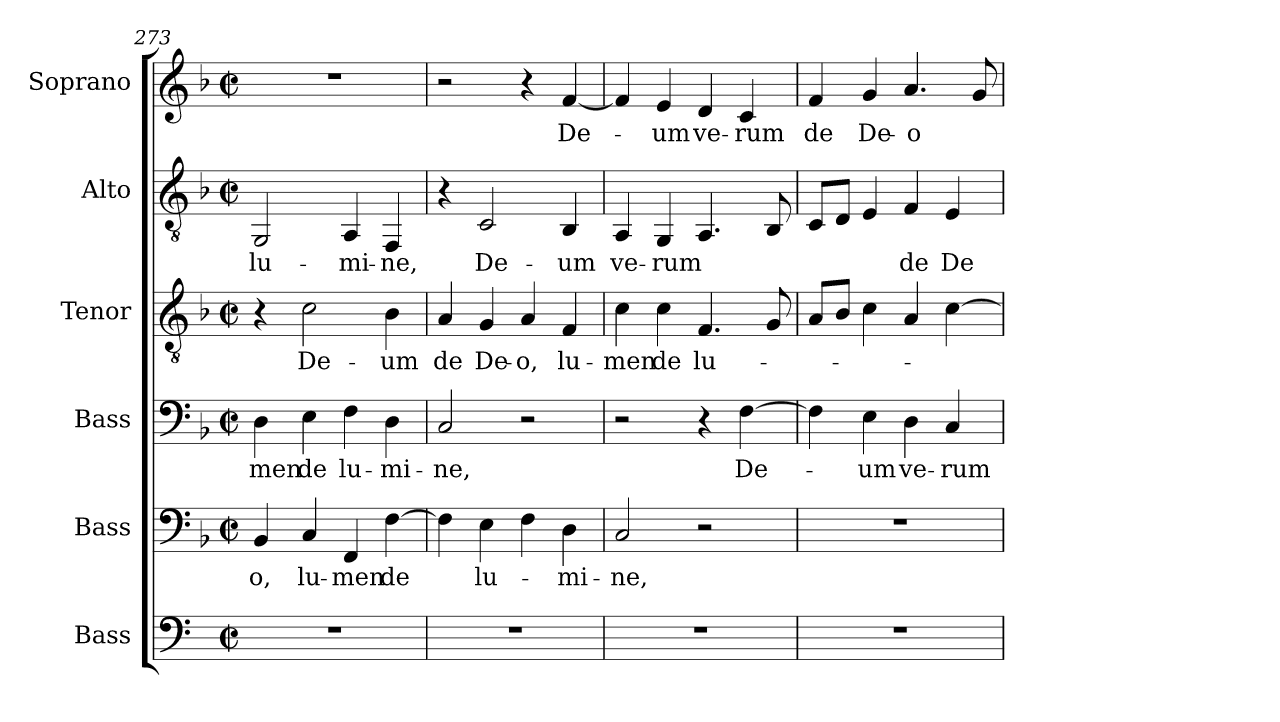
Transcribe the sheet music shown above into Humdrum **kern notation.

**kern	**kern	**text	**kern	**text	**kern	**text	**kern	**text	**kern	**text
*part6	*part5	*part5	*part4	*part4	*part3	*part3	*part2	*part2	*part1	*part1
*staff6	*staff5	*staff5	*staff4	*staff4	*staff3	*staff3	*staff2	*staff2	*staff1	*staff1
*I"Bass	*I"Bass	*	*I"Bass	*	*I"Tenor	*	*I"Alto	*	*I"Soprano	*
*I'B.	*I'B.	*	*I'B.	*	*I'T.	*	*I'A.	*	*I'S.	*
!!LO:PB:g=z
*clefF4	*clefF4	*	*clefF4	*	*clefGv2	*	*clefGv2	*	*clefG2	*
*	*	*	*	*	*ITrd7c12	*	*	*	*	*
*k[]	*k[b-]	*	*k[b-]	*	*k[b-]	*	*k[b-]	*	*k[b-]	*
*C:	*F:	*	*F:	*	*F:	*	*F:	*	*F:	*
*M2/2	*M2/2	*	*M2/2	*	*M2/2	*	*M2/2	*	*M2/2	*
*met(c|)	*met(c|)	*	*met(c|)	*	*met(c|)	*	*met(c|)	*	*met(c|)	*
=273	=273	=273	=273	=273	=273	=273	=273	=273	=273	=273
!	!	!LO:LY:b:color=#000000	!	!	!	!	!	!	!	!
!	!	!	!	!LO:LY:b:color=#000000	!	!	!	!	!	!
!	!	!	!	!	!	!	!	!LO:LY:b:color=#000000	!	!
1r	4BB-i/	-o,	4Di\	-men	4r	.	2GGi/	lu-	1r	.
!	!	!LO:LY:b:color=#000000	!	!	!	!	!	!	!	!
!	!	!	!	!LO:LY:b:color=#000000	!	!	!	!	!	!
!	!	!	!	!	!	!LO:LY:b:color=#000000	!	!	!	!
.	4Ci/	lu-	4Ei\	de	2Ci\	De-	.	.	.	.
!	!	!LO:LY:b:color=#000000	!	!	!	!	!	!	!	!
!	!	!	!	!LO:LY:b:color=#000000	!	!	!	!	!	!
!	!	!	!	!	!	!	!	!LO:LY:b:color=#000000	!	!
.	4FFi/	-men	4Fi\	lu-	.	.	4AAi/	-mi-	.	.
!	!	!LO:LY:b:color=#000000	!	!	!	!	!	!	!	!
!	!	!	!	!LO:LY:b:color=#000000	!	!	!	!	!	!
!	!	!	!	!	!	!LO:LY:b:color=#000000	!	!	!	!
!	!	!	!	!	!	!	!	!LO:LY:b:color=#000000	!	!
.	[4Fi\	de	4Di\	-mi-	4BB-i\	-um	4FFi/	-ne,	.	.
=274	=274	=274	=274	=274	=274	=274	=274	=274	=274	=274
!	!	!	!	!LO:LY:b:color=#000000	!	!	!	!	!	!
!	!	!	!	!	!	!LO:LY:b:color=#000000	!	!	!	!
1r	4Fi\]	.	2Ci/	-ne,	4AAi/	de	4r	.	2r	.
!	!	!LO:LY:b:color=#000000	!	!	!	!	!	!	!	!
!	!	!	!	!	!	!LO:LY:b:color=#000000	!	!	!	!
!	!	!	!	!	!	!	!	!LO:LY:b:color=#000000	!	!
.	4Ei\	lu-	.	.	4GGi/	De-	2Ci/	De-	.	.
!	!	!	!	!	!	!LO:LY:b:color=#000000	!	!	!	!
.	4Fi\	.	2r	.	4AAi/	-o,	.	.	4r	.
!	!	!LO:LY:b:color=#000000	!	!	!	!	!	!	!	!
!	!	!	!	!	!	!LO:LY:b:color=#000000	!	!	!	!
!	!	!	!	!	!	!	!	!LO:LY:b:color=#000000	!	!
!	!	!	!	!	!	!	!	!	!	!LO:LY:b:color=#000000
.	4Di\	-mi-	.	.	4FFi/	lu-	4BB-i/	-um	[4fi/	De-
=275	=275	=275	=275	=275	=275	=275	=275	=275	=275	=275
!	!	!LO:LY:b:color=#000000	!	!	!	!	!	!	!	!
!	!	!	!	!	!	!LO:LY:b:color=#000000	!	!	!	!
!	!	!	!	!	!	!	!	!LO:LY:b:color=#000000	!	!
1r	2Ci/	-ne,	2r	.	4Ci\	-men	4AAi/	ve-	4fi/]	.
!	!	!	!	!	!	!LO:LY:b:color=#000000	!	!	!	!
!	!	!	!	!	!	!	!	!LO:LY:b:color=#000000	!	!
!	!	!	!	!	!	!	!	!	!	!LO:LY:b:color=#000000
.	.	.	.	.	4Ci\	de	4GGi/	-rum	4ei/	-um
!	!	!	!	!	!	!LO:LY:b:color=#000000	!	!	!	!
!	!	!	!	!	!	!	!	!	!	!LO:LY:b:color=#000000
.	2r	.	4r	.	4.FFi/	lu-	4.AAi/	.	4di/	ve-
!	!	!	!	!LO:LY:b:color=#000000	!	!	!	!	!	!
!	!	!	!	!	!	!	!	!	!	!LO:LY:b:color=#000000
.	.	.	[4Fi\	De-	.	.	.	.	4ci/	-rum
.	.	.	.	.	8GGi/	.	8BB-i/	.	.	.
=276	=276	=276	=276	=276	=276	=276	=276	=276	=276	=276
!	!	!	!	!	!	!	!	!	!	!LO:LY:b:color=#000000
1r	1r	.	4Fi\]	.	8AAi/L	.	8Ci/L	.	4fi/	de
.	.	.	.	.	8BB-i/J	.	8Di/J	.	.	.
!	!	!	!	!LO:LY:b:color=#000000	!	!	!	!	!	!
!	!	!	!	!	!	!	!	!	!	!LO:LY:b:color=#000000
.	.	.	4Ei\	-um	4Ci\	.	4Ei/	.	4gi/	De-
!	!	!	!	!LO:LY:b:color=#000000	!	!	!	!	!	!
!	!	!	!	!	!	!	!	!LO:LY:b:color=#000000	!	!
!	!	!	!	!	!	!	!	!	!	!LO:LY:b:color=#000000
.	.	.	4Di\	ve-	4AAi/	.	4Fi/	de	4.ai/	-o
!	!	!	!	!LO:LY:b:color=#000000	!	!	!	!	!	!
!	!	!	!	!	!	!	!	!LO:LY:b:color=#000000	!	!
.	.	.	4Ci/	-rum	[4Ci\	.	4Ei/	De-	.	.
.	.	.	.	.	.	.	.	.	8gi/	.
=	=	=	=	=	=	=	=	=	=	=
*-	*-	*-	*-	*-	*-	*-	*-	*-	*-	*-
